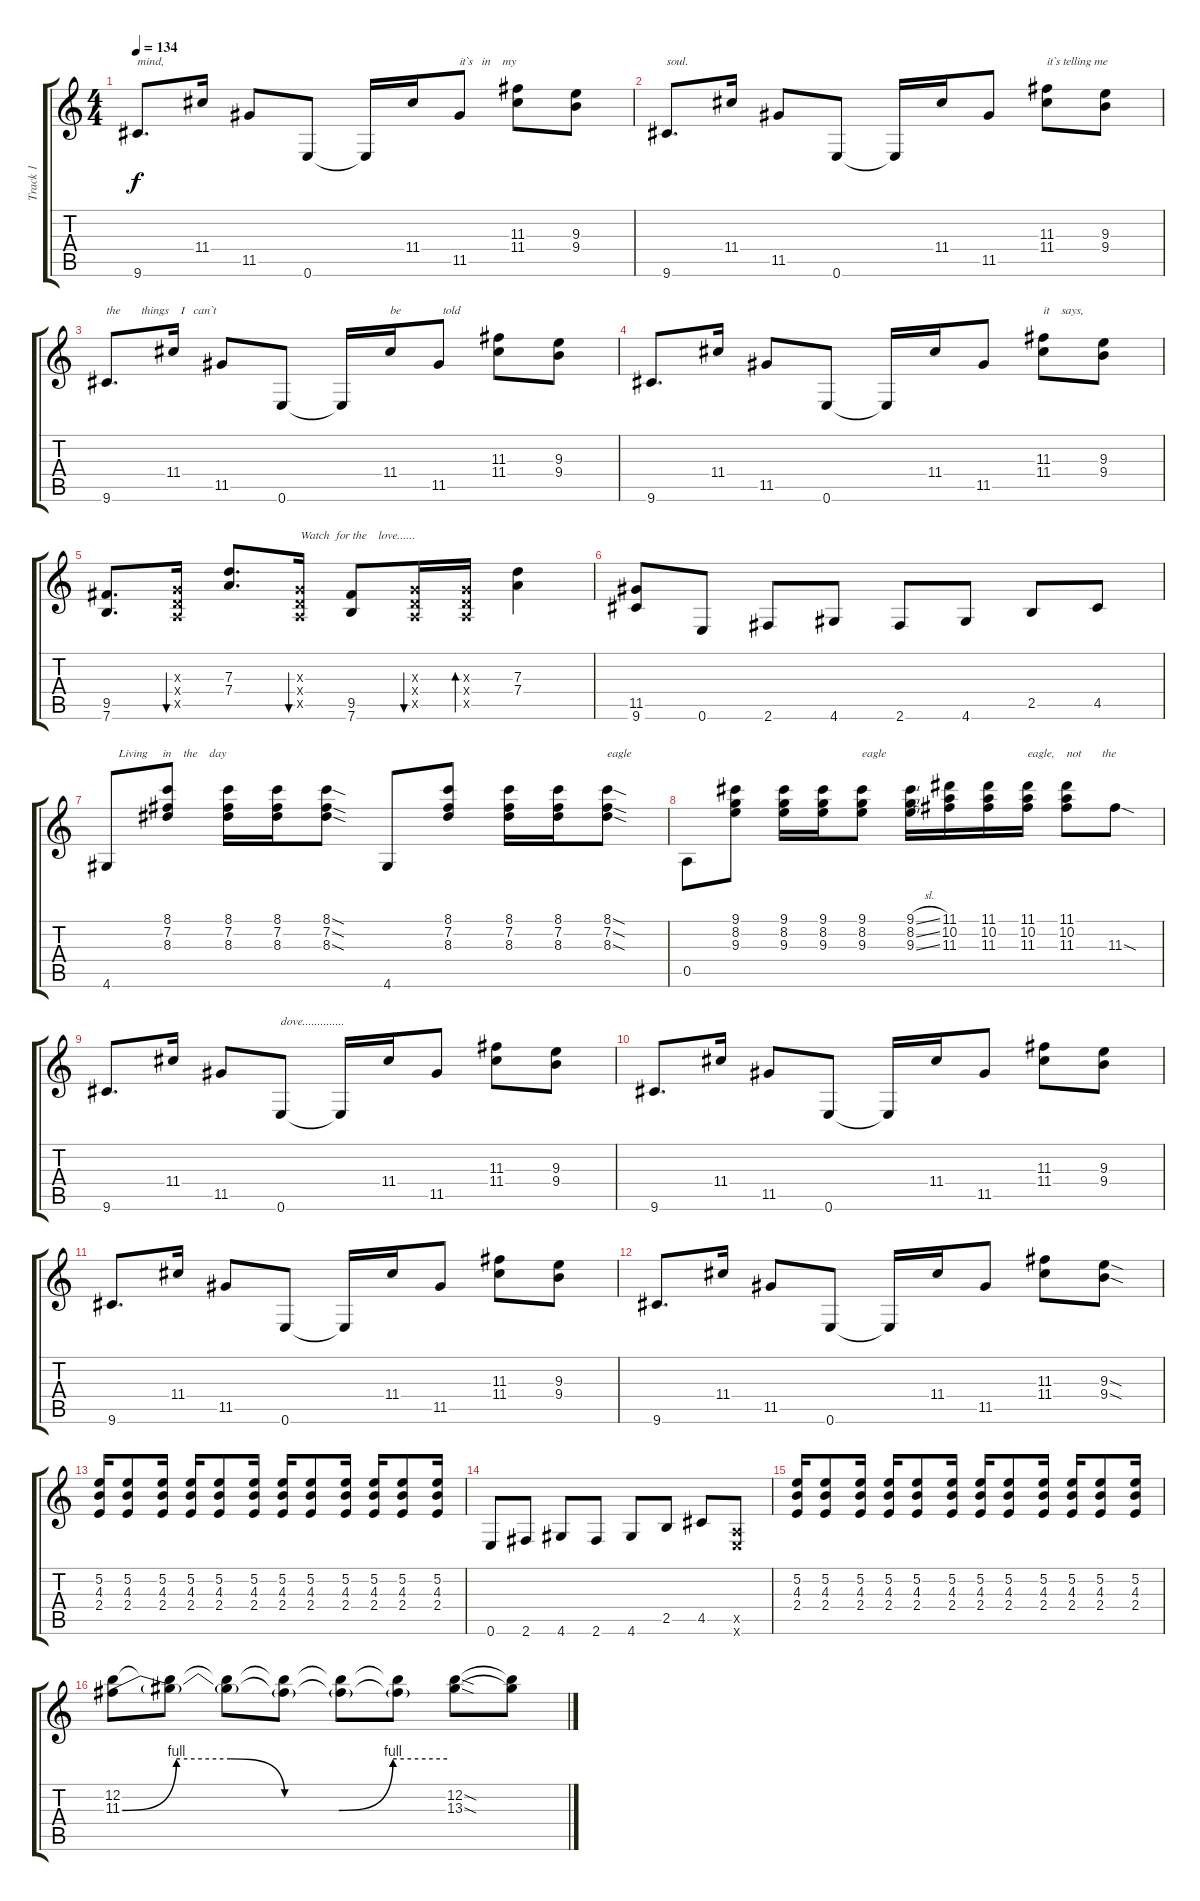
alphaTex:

\track ("Track 1" "Track 1") {instrument distortionguitar}
\staff {score tabs}
\tuning (E4 B3 G3 D3 A2 E2) {hide}
\ts (4 4)
\tempo 134
\clef g2
\ks c
9.6.8{d txt "mind," dy f} 11.4.16 11.5.8 0.6.8 0.6{t}.16 11.4.16 11.5.8{txt "it`s   in    my"} (11.3 11.4).8 (9.3 9.4).8 |
9.6.8{d txt "soul."} 11.4.16 11.5.8 0.6.8 0.6{t}.16 11.4.16 11.5.8 (11.3 11.4).8{txt "it`s telling me"} (9.3 9.4).8 |
9.6.8{d txt "the       things    I   can`t"} 11.4.16 11.5.8 0.6.8 0.6{t}.16 11.4.16{txt "be              told"} 11.5.8 (11.3 11.4).8 (9.3 9.4).8 |
9.6.8{d} 11.4.16 11.5.8 0.6.8 0.6{t}.16 11.4.16 11.5.8 (11.3 11.4).8{txt "it    says,"} (9.3 9.4).8 |
(9.5 7.6).8{d} (0.3{x} 0.4{x} 0.5{x}).16{bu 60} (7.3 7.4).8{d} (0.3{x} 0.4{x} 0.5{x}).16{bu 60 txt "Watch  for the    love......"} (9.5 7.6).8 (0.3{x} 0.4{x} 0.5{x}).16{bu 60} (0.3{x} 0.4{x} 0.5{x}).16{bd 60} (7.3 7.4).4 |
(11.5 9.6).8 0.6.8 2.6.8 4.6.8 2.6.8 4.6.8 2.5.8 4.5.8 |
4.6.8{txt "    Living     in    the    day                   "} (8.1 7.2 8.3).8 (8.1 7.2 8.3).16 (8.1 7.2 8.3).16 (8.1{sod} 7.2{sod} 8.3{sod}).8 4.6.8 (8.1 7.2 8.3).8 (8.1 7.2 8.3).16 (8.1 7.2 8.3).16 (8.1{sod} 7.2{sod} 8.3{sod}).8{txt "eagle"} |
0.5.8 (9.1 8.2 9.3).8 (9.1 8.2 9.3).16 (9.1 8.2 9.3).16 (9.1 8.2 9.3).8{txt "eagle"} (9.1{sl} 8.2{sl} 9.3{sl}).16 (11.1 10.2 11.3).16 (11.1 10.2 11.3).16 (11.1 10.2 11.3).16{txt "eagle,    not       the"} (11.1 10.2 11.3).8 11.3{sod}.8 |
9.6.8{d} 11.4.16 11.5.8 0.6.8{txt "dove.............."} 0.6{t}.16 11.4.16 11.5.8 (11.3 11.4).8 (9.3 9.4).8 |
9.6.8{d} 11.4.16 11.5.8 0.6.8 0.6{t}.16 11.4.16 11.5.8 (11.3 11.4).8 (9.3 9.4).8 |
9.6.8{d} 11.4.16 11.5.8 0.6.8 0.6{t}.16 11.4.16 11.5.8 (11.3 11.4).8 (9.3 9.4).8 |
9.6.8{d} 11.4.16 11.5.8 0.6.8 0.6{t}.16 11.4.16 11.5.8 (11.3 11.4).8 (9.3{sod} 9.4{sod}).8 |
(5.2 4.3 2.4).16 (5.2 4.3 2.4).8 (5.2 4.3 2.4).16 (5.2 4.3 2.4).16 (5.2 4.3 2.4).8 (5.2 4.3 2.4).16 (5.2 4.3 2.4).16 (5.2 4.3 2.4).8 (5.2 4.3 2.4).16 (5.2 4.3 2.4).16 (5.2 4.3 2.4).8 (5.2 4.3 2.4).16 |
0.6.8 2.6.8 4.6.8 2.6.8 4.6.8 2.5.8 4.5.8 (0.5{x} 0.6{x}).8 |
(5.2 4.3 2.4).16 (5.2 4.3 2.4).8 (5.2 4.3 2.4).16 (5.2 4.3 2.4).16 (5.2 4.3 2.4).8 (5.2 4.3 2.4).16 (5.2 4.3 2.4).16 (5.2 4.3 2.4).8 (5.2 4.3 2.4).16 (5.2 4.3 2.4).16 (5.2 4.3 2.4).8 (5.2 4.3 2.4).16 |
(12.2 11.3{be (custom 0 0 10 4 20 4 30 0 40 0 50 4 60 4)}).8 (12.2{t} 11.3{t}).8 (12.2{t} 11.3{t}).8 (12.2{t} 11.3{t}).8 (12.2{t} 11.3{t}).8 (12.2{t} 11.3{t}).8 (12.2{sod} 13.3{sod}).8 (12.2{t} 13.3{t}).8
